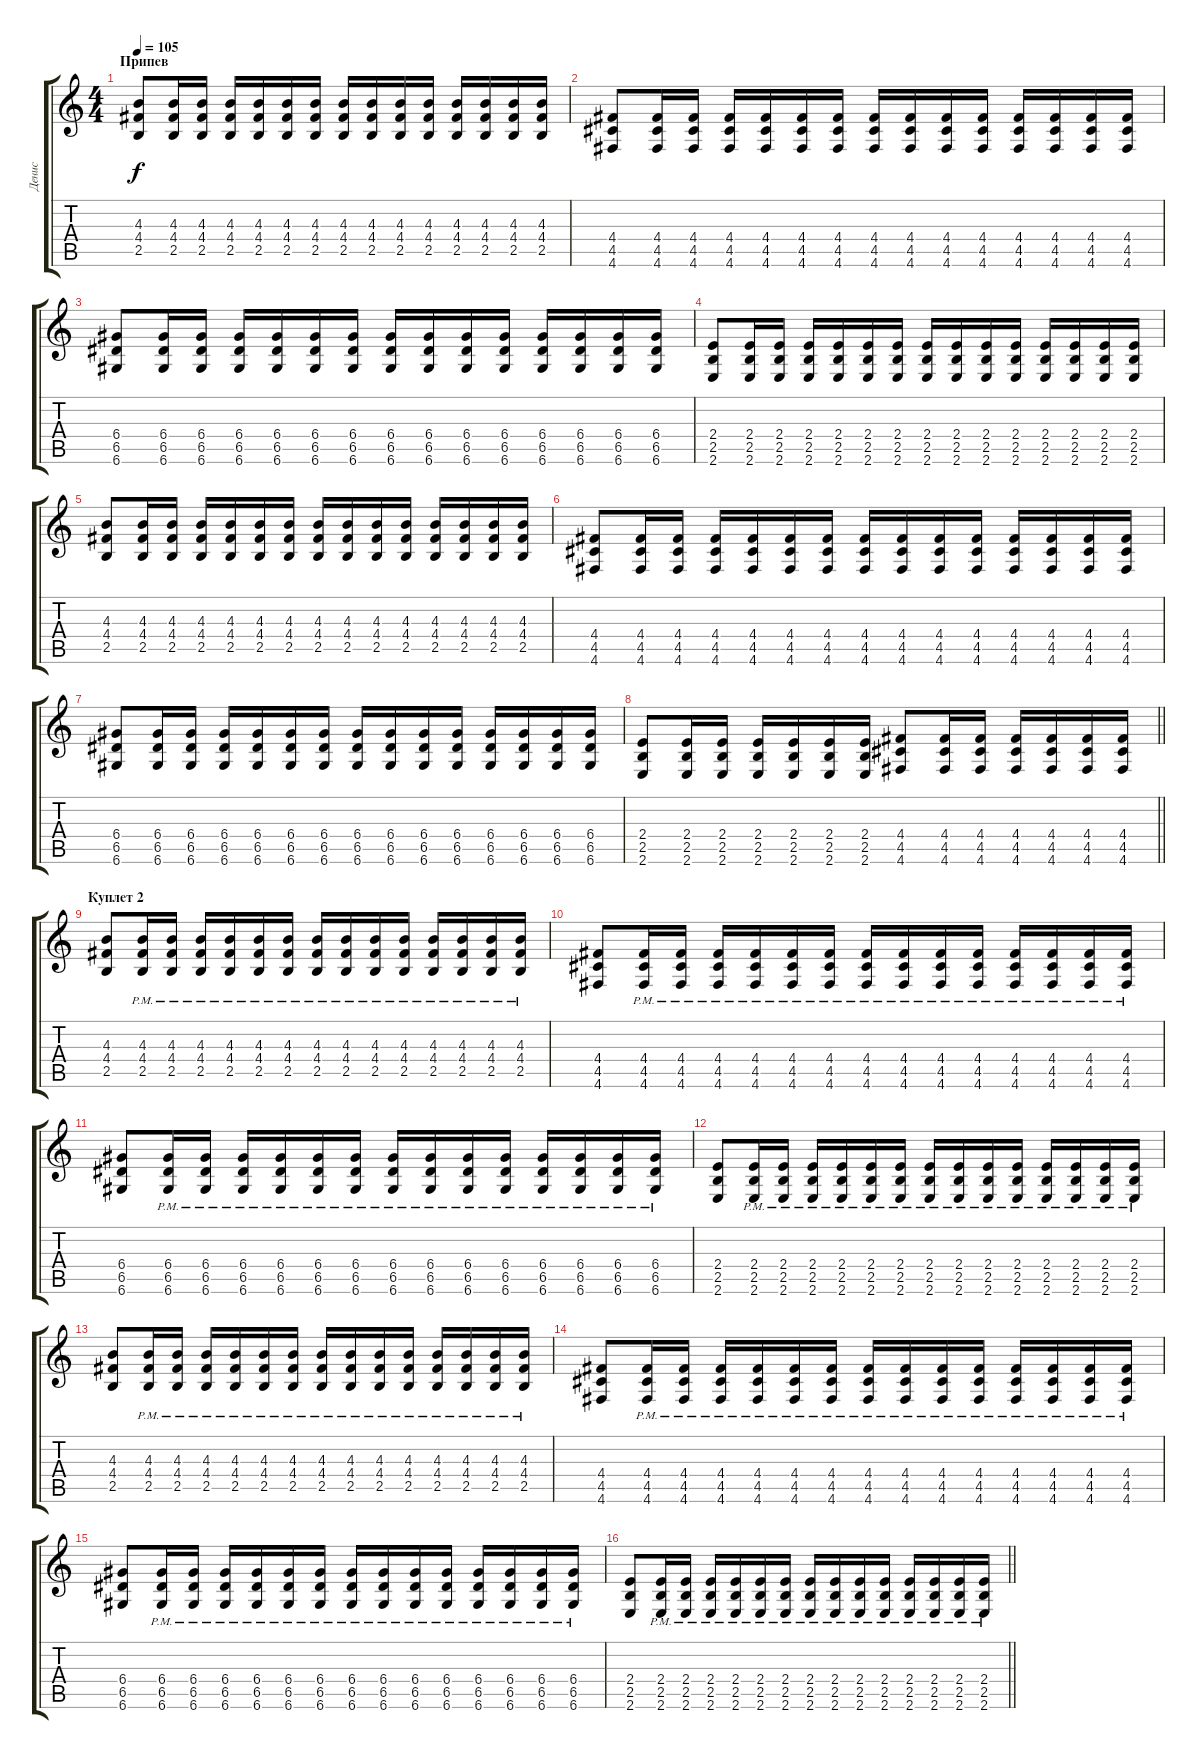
\track ("Денис" "Денис") {instrument distortionguitar}
\staff {score tabs}
\tuning (E4 B3 G3 D3 A2 D2) {hide}
\ts (4 4)
\section ("" "Припев")
\tempo 105
\clef g2
\ks c
(4.3 4.4 2.5).8{dy f} (4.3 4.4 2.5).16 (4.3 4.4 2.5).16 (4.3 4.4 2.5).16 (4.3 4.4 2.5).16 (4.3 4.4 2.5).16 (4.3 4.4 2.5).16 (4.3 4.4 2.5).16 (4.3 4.4 2.5).16 (4.3 4.4 2.5).16 (4.3 4.4 2.5).16 (4.3 4.4 2.5).16 (4.3 4.4 2.5).16 (4.3 4.4 2.5).16 (4.3 4.4 2.5).16 |
(4.4 4.5 4.6).8 (4.4 4.5 4.6).16 (4.4 4.5 4.6).16 (4.4 4.5 4.6).16 (4.4 4.5 4.6).16 (4.4 4.5 4.6).16 (4.4 4.5 4.6).16 (4.4 4.5 4.6).16 (4.4 4.5 4.6).16 (4.4 4.5 4.6).16 (4.4 4.5 4.6).16 (4.4 4.5 4.6).16 (4.4 4.5 4.6).16 (4.4 4.5 4.6).16 (4.4 4.5 4.6).16 |
(6.4 6.5 6.6).8 (6.4 6.5 6.6).16 (6.4 6.5 6.6).16 (6.4 6.5 6.6).16 (6.4 6.5 6.6).16 (6.4 6.5 6.6).16 (6.4 6.5 6.6).16 (6.4 6.5 6.6).16 (6.4 6.5 6.6).16 (6.4 6.5 6.6).16 (6.4 6.5 6.6).16 (6.4 6.5 6.6).16 (6.4 6.5 6.6).16 (6.4 6.5 6.6).16 (6.4 6.5 6.6).16 |
(2.4 2.5 2.6).8 (2.4 2.5 2.6).16 (2.4 2.5 2.6).16 (2.4 2.5 2.6).16 (2.4 2.5 2.6).16 (2.4 2.5 2.6).16 (2.4 2.5 2.6).16 (2.4 2.5 2.6).16 (2.4 2.5 2.6).16 (2.4 2.5 2.6).16 (2.4 2.5 2.6).16 (2.4 2.5 2.6).16 (2.4 2.5 2.6).16 (2.4 2.5 2.6).16 (2.4 2.5 2.6).16 |
(4.3 4.4 2.5).8 (4.3 4.4 2.5).16 (4.3 4.4 2.5).16 (4.3 4.4 2.5).16 (4.3 4.4 2.5).16 (4.3 4.4 2.5).16 (4.3 4.4 2.5).16 (4.3 4.4 2.5).16 (4.3 4.4 2.5).16 (4.3 4.4 2.5).16 (4.3 4.4 2.5).16 (4.3 4.4 2.5).16 (4.3 4.4 2.5).16 (4.3 4.4 2.5).16 (4.3 4.4 2.5).16 |
(4.4 4.5 4.6).8 (4.4 4.5 4.6).16 (4.4 4.5 4.6).16 (4.4 4.5 4.6).16 (4.4 4.5 4.6).16 (4.4 4.5 4.6).16 (4.4 4.5 4.6).16 (4.4 4.5 4.6).16 (4.4 4.5 4.6).16 (4.4 4.5 4.6).16 (4.4 4.5 4.6).16 (4.4 4.5 4.6).16 (4.4 4.5 4.6).16 (4.4 4.5 4.6).16 (4.4 4.5 4.6).16 |
(6.4 6.5 6.6).8 (6.4 6.5 6.6).16 (6.4 6.5 6.6).16 (6.4 6.5 6.6).16 (6.4 6.5 6.6).16 (6.4 6.5 6.6).16 (6.4 6.5 6.6).16 (6.4 6.5 6.6).16 (6.4 6.5 6.6).16 (6.4 6.5 6.6).16 (6.4 6.5 6.6).16 (6.4 6.5 6.6).16 (6.4 6.5 6.6).16 (6.4 6.5 6.6).16 (6.4 6.5 6.6).16 |
\barLineRight lightlight
(2.4 2.5 2.6).8 (2.4 2.5 2.6).16 (2.4 2.5 2.6).16 (2.4 2.5 2.6).16 (2.4 2.5 2.6).16 (2.4 2.5 2.6).16 (2.4 2.5 2.6).16 (4.4 4.5 4.6).8 (4.4 4.5 4.6).16 (4.4 4.5 4.6).16 (4.4 4.5 4.6).16 (4.4 4.5 4.6).16 (4.4 4.5 4.6).16 (4.4 4.5 4.6).16 |
\section ("" "Куплет 2")
(4.3 4.4 2.5).8 (4.3{pm} 4.4{pm} 2.5{pm}).16 (4.3{pm} 4.4{pm} 2.5{pm}).16 (4.3{pm} 4.4{pm} 2.5{pm}).16 (4.3{pm} 4.4{pm} 2.5{pm}).16 (4.3{pm} 4.4{pm} 2.5{pm}).16 (4.3{pm} 4.4{pm} 2.5{pm}).16 (4.3{pm} 4.4{pm} 2.5{pm}).16 (4.3{pm} 4.4{pm} 2.5{pm}).16 (4.3{pm} 4.4{pm} 2.5{pm}).16 (4.3{pm} 4.4{pm} 2.5{pm}).16 (4.3{pm} 4.4{pm} 2.5{pm}).16 (4.3{pm} 4.4{pm} 2.5{pm}).16 (4.3{pm} 4.4{pm} 2.5{pm}).16 (4.3{pm} 4.4{pm} 2.5{pm}).16 |
(4.4 4.5 4.6).8 (4.4{pm} 4.5{pm} 4.6{pm}).16 (4.4{pm} 4.5{pm} 4.6{pm}).16 (4.4{pm} 4.5{pm} 4.6{pm}).16 (4.4{pm} 4.5{pm} 4.6{pm}).16 (4.4{pm} 4.5{pm} 4.6{pm}).16 (4.4{pm} 4.5{pm} 4.6{pm}).16 (4.4{pm} 4.5{pm} 4.6{pm}).16 (4.4{pm} 4.5{pm} 4.6{pm}).16 (4.4{pm} 4.5{pm} 4.6{pm}).16 (4.4{pm} 4.5{pm} 4.6{pm}).16 (4.4{pm} 4.5{pm} 4.6{pm}).16 (4.4{pm} 4.5{pm} 4.6{pm}).16 (4.4{pm} 4.5{pm} 4.6{pm}).16 (4.4{pm} 4.5{pm} 4.6{pm}).16 |
(6.4 6.5 6.6).8 (6.4{pm} 6.5{pm} 6.6{pm}).16 (6.4{pm} 6.5{pm} 6.6{pm}).16 (6.4{pm} 6.5{pm} 6.6{pm}).16 (6.4{pm} 6.5{pm} 6.6{pm}).16 (6.4{pm} 6.5{pm} 6.6{pm}).16 (6.4{pm} 6.5{pm} 6.6{pm}).16 (6.4{pm} 6.5{pm} 6.6{pm}).16 (6.4{pm} 6.5{pm} 6.6{pm}).16 (6.4{pm} 6.5{pm} 6.6{pm}).16 (6.4{pm} 6.5{pm} 6.6{pm}).16 (6.4{pm} 6.5{pm} 6.6{pm}).16 (6.4{pm} 6.5{pm} 6.6{pm}).16 (6.4{pm} 6.5{pm} 6.6{pm}).16 (6.4{pm} 6.5{pm} 6.6{pm}).16 |
(2.4 2.5 2.6).8 (2.4{pm} 2.5{pm} 2.6{pm}).16 (2.4{pm} 2.5{pm} 2.6{pm}).16 (2.4{pm} 2.5{pm} 2.6{pm}).16 (2.4{pm} 2.5{pm} 2.6{pm}).16 (2.4{pm} 2.5{pm} 2.6{pm}).16 (2.4{pm} 2.5{pm} 2.6{pm}).16 (2.4{pm} 2.5{pm} 2.6{pm}).16 (2.4{pm} 2.5{pm} 2.6{pm}).16 (2.4{pm} 2.5{pm} 2.6{pm}).16 (2.4{pm} 2.5{pm} 2.6{pm}).16 (2.4{pm} 2.5{pm} 2.6{pm}).16 (2.4{pm} 2.5{pm} 2.6{pm}).16 (2.4{pm} 2.5{pm} 2.6{pm}).16 (2.4{pm} 2.5{pm} 2.6{pm}).16 |
(4.3 4.4 2.5).8 (4.3{pm} 4.4{pm} 2.5{pm}).16 (4.3{pm} 4.4{pm} 2.5{pm}).16 (4.3{pm} 4.4{pm} 2.5{pm}).16 (4.3{pm} 4.4{pm} 2.5{pm}).16 (4.3{pm} 4.4{pm} 2.5{pm}).16 (4.3{pm} 4.4{pm} 2.5{pm}).16 (4.3{pm} 4.4{pm} 2.5{pm}).16 (4.3{pm} 4.4{pm} 2.5{pm}).16 (4.3{pm} 4.4{pm} 2.5{pm}).16 (4.3{pm} 4.4{pm} 2.5{pm}).16 (4.3{pm} 4.4{pm} 2.5{pm}).16 (4.3{pm} 4.4{pm} 2.5{pm}).16 (4.3{pm} 4.4{pm} 2.5{pm}).16 (4.3{pm} 4.4{pm} 2.5{pm}).16 |
(4.4 4.5 4.6).8 (4.4{pm} 4.5{pm} 4.6{pm}).16 (4.4{pm} 4.5{pm} 4.6{pm}).16 (4.4{pm} 4.5{pm} 4.6{pm}).16 (4.4{pm} 4.5{pm} 4.6{pm}).16 (4.4{pm} 4.5{pm} 4.6{pm}).16 (4.4{pm} 4.5{pm} 4.6{pm}).16 (4.4{pm} 4.5{pm} 4.6{pm}).16 (4.4{pm} 4.5{pm} 4.6{pm}).16 (4.4{pm} 4.5{pm} 4.6{pm}).16 (4.4{pm} 4.5{pm} 4.6{pm}).16 (4.4{pm} 4.5{pm} 4.6{pm}).16 (4.4{pm} 4.5{pm} 4.6{pm}).16 (4.4{pm} 4.5{pm} 4.6{pm}).16 (4.4{pm} 4.5{pm} 4.6{pm}).16 |
(6.4 6.5 6.6).8 (6.4{pm} 6.5{pm} 6.6{pm}).16 (6.4{pm} 6.5{pm} 6.6{pm}).16 (6.4{pm} 6.5{pm} 6.6{pm}).16 (6.4{pm} 6.5{pm} 6.6{pm}).16 (6.4{pm} 6.5{pm} 6.6{pm}).16 (6.4{pm} 6.5{pm} 6.6{pm}).16 (6.4{pm} 6.5{pm} 6.6{pm}).16 (6.4{pm} 6.5{pm} 6.6{pm}).16 (6.4{pm} 6.5{pm} 6.6{pm}).16 (6.4{pm} 6.5{pm} 6.6{pm}).16 (6.4{pm} 6.5{pm} 6.6{pm}).16 (6.4{pm} 6.5{pm} 6.6{pm}).16 (6.4{pm} 6.5{pm} 6.6{pm}).16 (6.4{pm} 6.5{pm} 6.6{pm}).16 |
\barLineRight lightlight
(2.4 2.5 2.6).8 (2.4{pm} 2.5{pm} 2.6{pm}).16 (2.4{pm} 2.5{pm} 2.6{pm}).16 (2.4{pm} 2.5{pm} 2.6{pm}).16 (2.4{pm} 2.5{pm} 2.6{pm}).16 (2.4{pm} 2.5{pm} 2.6{pm}).16 (2.4{pm} 2.5{pm} 2.6{pm}).16 (2.4{pm} 2.5{pm} 2.6{pm}).16 (2.4{pm} 2.5{pm} 2.6{pm}).16 (2.4{pm} 2.5{pm} 2.6{pm}).16 (2.4{pm} 2.5{pm} 2.6{pm}).16 (2.4{pm} 2.5{pm} 2.6{pm}).16 (2.4{pm} 2.5{pm} 2.6{pm}).16 (2.4{pm} 2.5{pm} 2.6{pm}).16 (2.4{pm} 2.5{pm} 2.6{pm}).16
